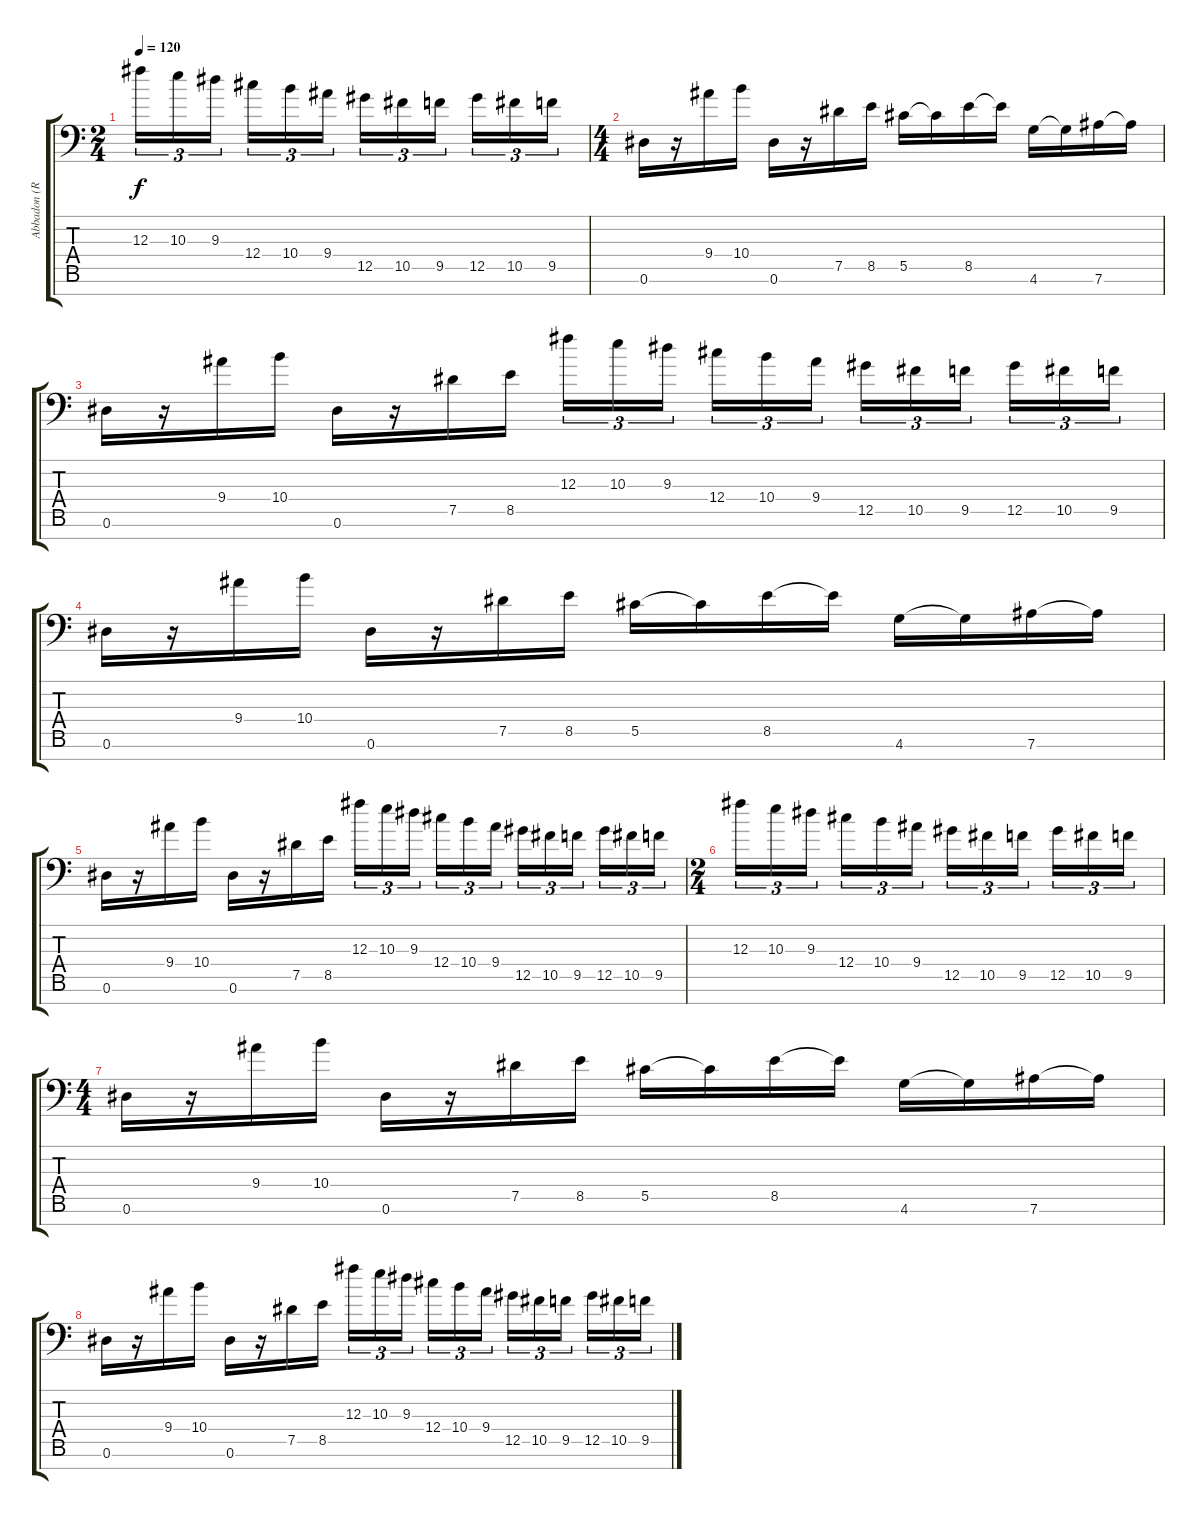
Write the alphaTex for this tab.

\track ("Abbadon (Rythm Guitar 2)" "Abbadon (R") {instrument distortionguitar}
\staff {score tabs}
\tuning (Eb4 Bb3 Gb3 Db3 Ab2 Eb2 Bb1) {hide}
\ts (2 4)
\tempo 120
\clef f4
\ks c
12.3.16{tu (3 2) dy f} 10.3.16{tu (3 2)} 9.3.16{tu (3 2) beam splitsecondary} 12.4.16{tu (3 2)} 10.4.16{tu (3 2)} 9.4.16{tu (3 2)} 12.5.16{tu (3 2)} 10.5.16{tu (3 2)} 9.5.16{tu (3 2) beam splitsecondary} 12.5.16{tu (3 2)} 10.5.16{tu (3 2)} 9.5.16{tu (3 2)} |
\ts (4 4)
0.6.16 r.16 9.4.16 10.4.16 0.6.16 r.16 7.5.16 8.5.16 5.5.16 5.5{t}.16 8.5.16 8.5{t}.16 4.6.16 4.6{t}.16 7.6.16 7.6{t}.16 |
0.6.16 r.16 9.4.16 10.4.16 0.6.16 r.16 7.5.16 8.5.16 12.3.16{tu (3 2)} 10.3.16{tu (3 2)} 9.3.16{tu (3 2) beam splitsecondary} 12.4.16{tu (3 2)} 10.4.16{tu (3 2)} 9.4.16{tu (3 2)} 12.5.16{tu (3 2)} 10.5.16{tu (3 2)} 9.5.16{tu (3 2) beam splitsecondary} 12.5.16{tu (3 2)} 10.5.16{tu (3 2)} 9.5.16{tu (3 2)} |
0.6.16 r.16 9.4.16 10.4.16 0.6.16 r.16 7.5.16 8.5.16 5.5.16 5.5{t}.16 8.5.16 8.5{t}.16 4.6.16 4.6{t}.16 7.6.16 7.6{t}.16 |
0.6.16 r.16 9.4.16 10.4.16 0.6.16 r.16 7.5.16 8.5.16 12.3.16{tu (3 2)} 10.3.16{tu (3 2)} 9.3.16{tu (3 2) beam splitsecondary} 12.4.16{tu (3 2)} 10.4.16{tu (3 2)} 9.4.16{tu (3 2)} 12.5.16{tu (3 2)} 10.5.16{tu (3 2)} 9.5.16{tu (3 2) beam splitsecondary} 12.5.16{tu (3 2)} 10.5.16{tu (3 2)} 9.5.16{tu (3 2)} |
\ts (2 4)
12.3.16{tu (3 2)} 10.3.16{tu (3 2)} 9.3.16{tu (3 2) beam splitsecondary} 12.4.16{tu (3 2)} 10.4.16{tu (3 2)} 9.4.16{tu (3 2)} 12.5.16{tu (3 2)} 10.5.16{tu (3 2)} 9.5.16{tu (3 2) beam splitsecondary} 12.5.16{tu (3 2)} 10.5.16{tu (3 2)} 9.5.16{tu (3 2)} |
\ts (4 4)
0.6.16 r.16 9.4.16 10.4.16 0.6.16 r.16 7.5.16 8.5.16 5.5.16 5.5{t}.16 8.5.16 8.5{t}.16 4.6.16 4.6{t}.16 7.6.16 7.6{t}.16 |
0.6.16 r.16 9.4.16 10.4.16 0.6.16 r.16 7.5.16 8.5.16 12.3.16{tu (3 2)} 10.3.16{tu (3 2)} 9.3.16{tu (3 2) beam splitsecondary} 12.4.16{tu (3 2)} 10.4.16{tu (3 2)} 9.4.16{tu (3 2)} 12.5.16{tu (3 2)} 10.5.16{tu (3 2)} 9.5.16{tu (3 2) beam splitsecondary} 12.5.16{tu (3 2)} 10.5.16{tu (3 2)} 9.5.16{tu (3 2)}
